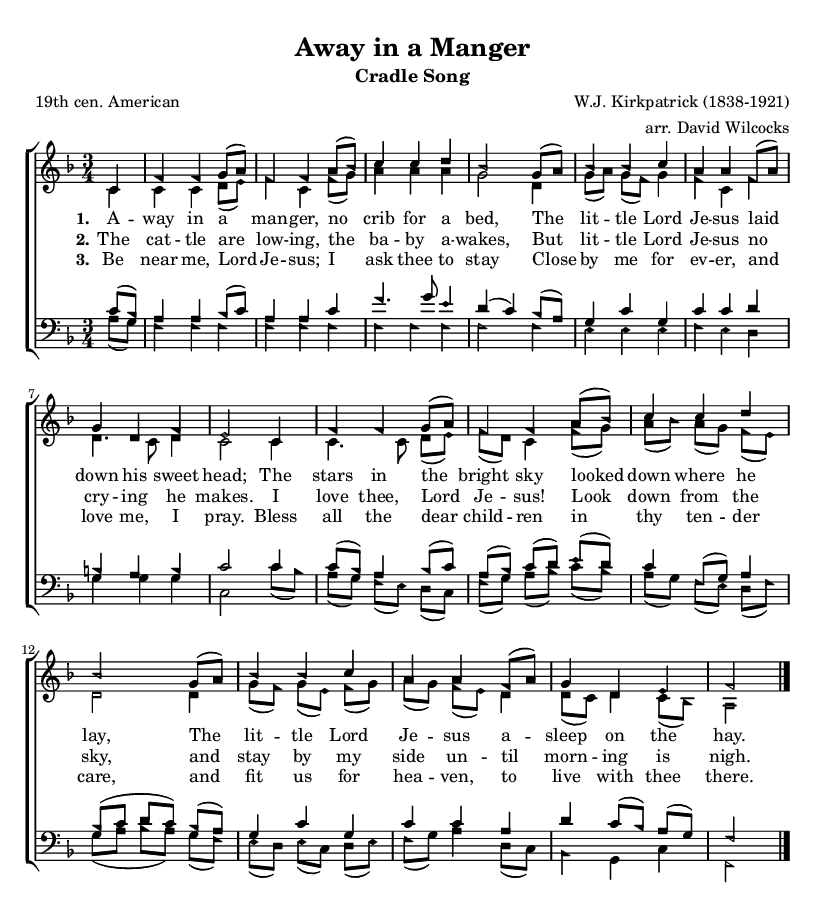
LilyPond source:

\header {
  poet = "19th cen. American"
  title = "Away in a Manger"
  subtitle = "Cradle Song"
  toc_as = "Away in a Manger ('Cradle Song')"
  composer = "W.J. Kirkpatrick (1838-1921)"
  arranger = "arr. David Wilcocks"
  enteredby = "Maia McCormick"
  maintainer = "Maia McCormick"
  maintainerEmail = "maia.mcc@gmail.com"
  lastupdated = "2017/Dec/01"
}

\version "2.14.2"
\include "header.ly"

global= {
  \preamble
  \time 3/4
  \key f \major
  \set Timing.beamExceptions = #'()
  \set Timing.baseMoment = #(ly:make-moment 1/4)
}

sop = \context Voice = "sop" \relative c' {
  \voiceOne
  \global
  \partial 4 c4 |
  f f g8( a) | f4 f a8( bes) | c4 c d | bes2 g8( a) |
  bes4 bes c | a a f8( a) | g4 d f | e2 c4 |
  f f g8( a) | f4 f a8( bes) | c4 c d | bes2 g8( a) |
  bes4 bes c | a a f8( a) | g4 d e | f2 \bar "|."
}

alto=\context Voice = "alto" \relative c' {
  \voiceTwo
  \global
  \partial 4 c4 |
  c c d8( e) | f4 c f8( g) | a4 a a | g2 d4 |
  g8( a) g( f) g4 | f c f | d4. c8 d4 | c2 c4 |
  c4. c8 d( e) | f( d) c4 f8( g) | a( bes) a( g) f( e) | d2 d4 |
  g8( f) g( e) f( g) | a( g) f( e) d4 | d8( c) d4 c8( bes) | a2 \bar "|."
}

tenor = \context Voice = "tenor" \relative c' {
  \voiceOne
  \global
  \partial 4 c8( bes) |
  a4 a bes8( c) | a4 a c | f4. g8 e4 | d( c) bes8( a) |
  g4 c g | c c d | b a b | c2 c4 |
  c8( bes) a4 bes8( c) | a( bes) c( d) e( d) | c4 f,8( g) a4 | bes8( c d c) bes( a) |
  g4 c g | c c a | d c8( bes) a( g) | f2 \bar "|."
}

bass = \context Voice = "bass" \relative c' {
  \voiceTwo
  \global
  \partial 4 a8( g) |
  f4 f f | f f f | f f f | f2 f4 |
  e e e | f e d | g g g | c,2 c'8( bes) |
  a( g) f( e) d( c) | f( g) a( bes) c( bes) | a( g) f( e) d( f) | g( a bes a) g( f) |
  e( d) e( c) d( e) | f( g) a4 d,8( c) | bes4 g c | f,2 \bar "|."
}

stanzaa = \lyricmode {
  A -- way in a man -- ger,
  no crib for a bed,
  The lit -- tle Lord Je -- sus
  laid down his sweet head;
  The stars in the bright sky looked
  down where he lay,
  The lit -- tle Lord Je -- sus
  a -- sleep on the hay.
}

stanzab = \lyricmode {
  The cat -- tle are low -- ing,
  the ba -- by a -- wakes,
  But lit -- tle Lord Je -- sus
  no cry -- ing he makes.
  I love thee, Lord Je -- sus!
  Look down from the sky,
  and stay by my side un -- til
  morn -- ing is nigh.
}

stanzac = \lyricmode {
  Be near me, Lord Je -- sus;
  I ask thee to stay
  Close by me for ev -- er,
  and love me, I pray.
  Bless all the dear child -- ren
  in thy ten -- der care,
  and fit us for hea -- ven,
  to live with thee there.
}

\score {
  \context ChoirStaff <<
    \unset ChoirStaff.melismaBusyProperties
    \context Staff ="upper"  { \clef "G" <<
      \sop
      \alto
    >>}

    \lyricsto "sop" \context Lyrics = "stanza-1" {
      \set stanza = "1."
      \stanzaa }
    \lyricsto "sop" \context Lyrics = "stanza-2" {
      \set stanza = "2."
      \stanzab }
    \lyricsto "sop" \context Lyrics = "stanza-3" {
      \set stanza = "3."
      \stanzac }

    \context Staff = "lower"  { \clef "F"<<
      \tenor
      \bass
    >>}
  >>
}
